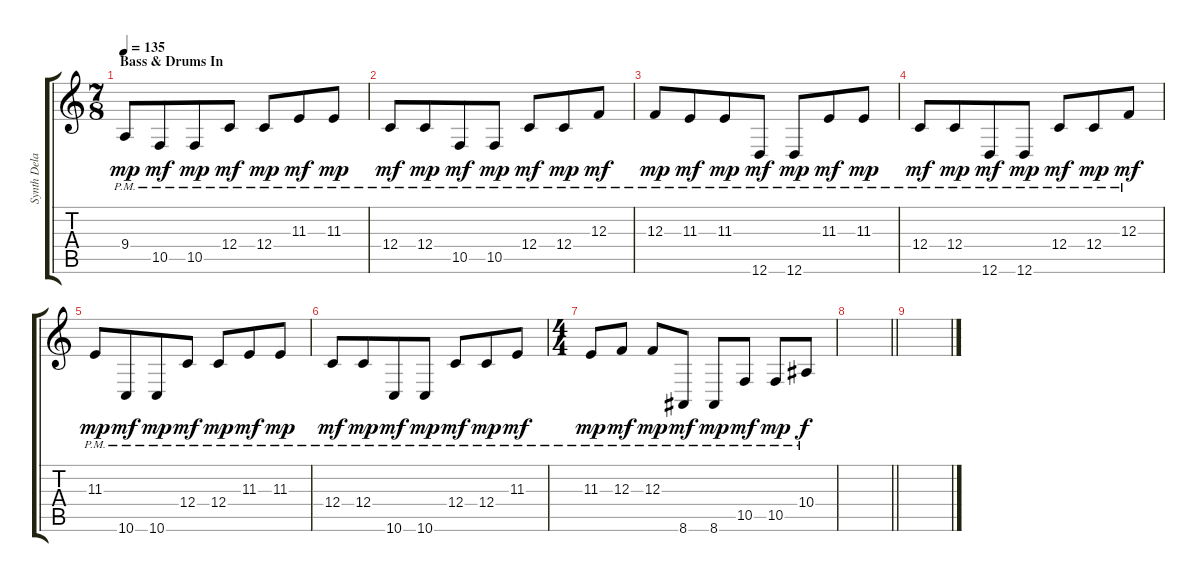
\track ("Synth Delay 2" "Synth Dela") {instrument lead2sawtooth}
\staff {score tabs}
\tuning (D4 A3 F3 C3 G2 D2) {hide}
\ts (7 8)
\section ("" "Bass & Drums In")
\tempo 135
\clef g2
\ks c
9.4{pm}.8{dy mp} 10.5{pm}.8{dy mf} 10.5{pm}.8{dy mp} 12.4{pm}.8{dy mf} 12.4{pm}.8{dy mp} 11.3{pm}.8{dy mf} 11.3{pm}.8{dy mp} |
12.4{pm}.8{dy mf} 12.4{pm}.8{dy mp} 10.5{pm}.8{dy mf} 10.5{pm}.8{dy mp} 12.4{pm}.8{dy mf} 12.4{pm}.8{dy mp} 12.3{pm}.8{dy mf} |
12.3{pm}.8{dy mp} 11.3{pm}.8{dy mf} 11.3{pm}.8{dy mp} 12.6{pm}.8{dy mf} 12.6{pm}.8{dy mp} 11.3{pm}.8{dy mf} 11.3{pm}.8{dy mp} |
12.4{pm}.8{dy mf} 12.4{pm}.8{dy mp} 12.6{pm}.8{dy mf} 12.6{pm}.8{dy mp} 12.4{pm}.8{dy mf} 12.4{pm}.8{dy mp} 12.3{pm}.8{dy mf} |
11.3{pm}.8{dy mp} 10.6{pm}.8{dy mf} 10.6{pm}.8{dy mp} 12.4{pm}.8{dy mf} 12.4{pm}.8{dy mp} 11.3{pm}.8{dy mf} 11.3{pm}.8{dy mp} |
12.4{pm}.8{dy mf} 12.4{pm}.8{dy mp} 10.6{pm}.8{dy mf} 10.6{pm}.8{dy mp} 12.4{pm}.8{dy mf} 12.4{pm}.8{dy mp} 11.3{pm}.8{dy mf} |
\ts (4 4)
11.3{pm}.8{dy mp} 12.3{pm}.8{dy mf} 12.3{pm}.8{dy mp} 8.6{pm}.8{dy mf} 8.6{pm}.8{dy mp} 10.5{pm}.8{dy mf} 10.5{pm}.8{dy mp} 10.4{pm}.8{dy f} |
\barLineRight lightlight
|
\section ("" "")
